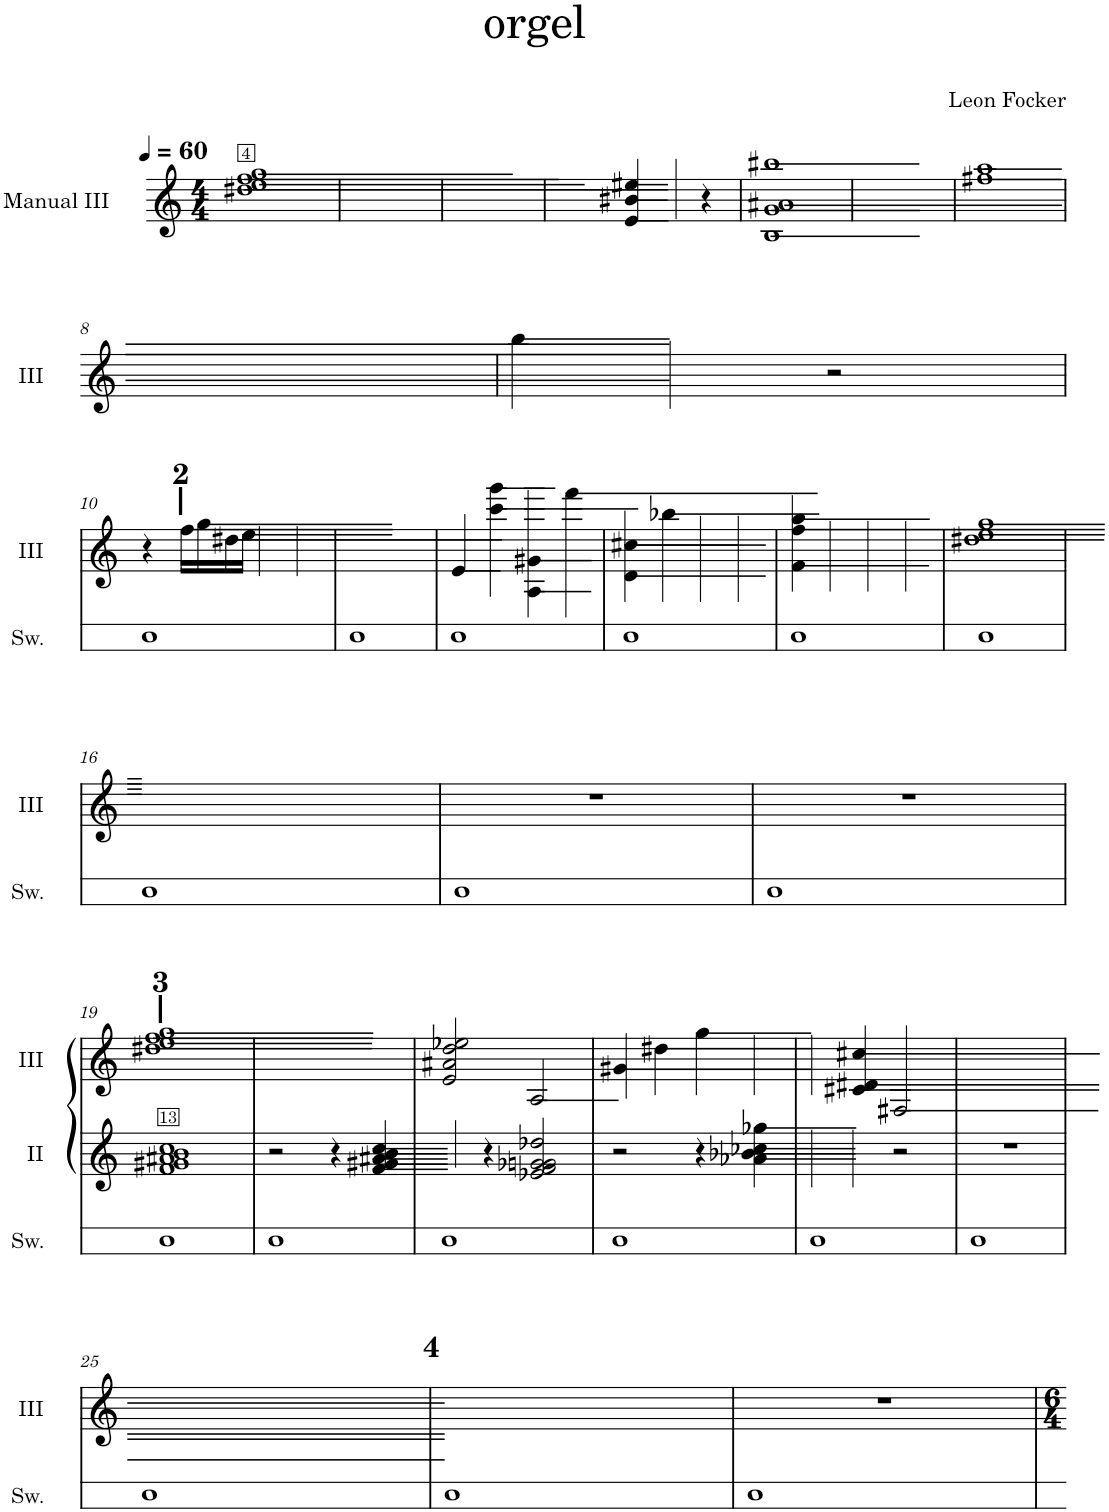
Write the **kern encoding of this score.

**kern	**kern	**kern
*part3	*part2	*part1
*staff3	*staff2	*staff1
*I"Schweller	*I"Manual II	*I"Manual III
*I'Sw.	*I'II	*I'III
*stria2	*stria5	*
*clefG2	*clefG2	*clefG2
*Trd7c12	*	*
*k[]	*k[]	*k[]
*M4/4	*M4/4	*M4/4
*MM60	*MM60	*MM60
=1	=1	=1
!	!	!LO:TX:a:t=4
1r	1r	1dd#X 1ee 1ff 1gg
=2	=2	=2
1r	1r	1dd#X 1ee 1ff 1gg
=3	=3	=3
1r	1r	1dd#X 1ee 1ff 1gg
=4	=4	=4
1r	1r	8ffL
.	.	8eeJ
.	.	4e/ 4b#X/ 4dd#X/ 4ee#X/
.	.	4e/ 4b#/ 4dd#/ 4ee#/
.	.	4r
=5	=5	=5
1r	1r	1B 1g 1a#X 1bb#X
=6	=6	=6
1r	1r	1B 1g 1a#X 1bb#X
=7	=7	=7
1r	1r	1a#X 1ff#X 1aa
!!LO:LB:g=z
=8	=8	=8
1r	1r	1a#X 1ff#X 1aa
=9	=9	=9
1r	1r	4a#X\ 4ff#X\ 4aa\ 4bb\
.	.	4a#\ 4ff#\ 4aa\ 4bb\
.	.	2r
!!LO:LB:g=z
!!LO:REH:place=s1:a:t=:qo=1
!!LO:REH:place=s1:a:t=|:qo=1
!!LO:REH:place=s1:a:B:cj:enc=none:fs=14:t=2:qo=1
=10	=10	=10
1G	1r	4r
.	.	16ff\LL
.	.	16gg\
.	.	16dd#X\
.	.	16ee\JJ
.	.	4dd#\ 4gg\
.	.	4dd#\ 4gg\
=11	=11	=11
1G	1r	1dd#X 1ee 1ff 1gg
=12	=12	=12
1G	1r	4e/ 4dd#X/
.	.	4e\ 4dd#\ 4ccc\ 4ggg\
.	.	4A\ 4g#X\ 4ggg\
.	.	4A\ 4g#\ 4fff\
=13	=13	=13
1G	1r	4d\ 4cc#X\ 4ccc\
.	.	4d\ 4cc#\ 4bb-X\
.	.	4d\ 4cc#\ 4bb-\
.	.	4d\ 4cc#\ 4bb-\
=14	=14	=14
1G	1r	4f\ 4ff\ 4aa\ 4bb-X\ 4fff\
.	.	4f\ 4ff\ 4aa\
.	.	4f\ 4ff\ 4aa\
.	.	4f\ 4ff\ 4aa\
=15	=15	=15
1G	1r	1dd#X 1ee 1ff 1gg
!!LO:LB:g=z
=16	=16	=16
1G	1r	1dd#X 1ee 1ff 1gg
=17	=17	=17
1G	1r	1r
=18	=18	=18
1G	1r	1r
!!LO:LB:g=z
!!LO:REH:place=s1:a:t=
!!LO:REH:place=s1:a:t=|
!!LO:REH:place=s1:a:B:cj:enc=none:fs=14:t=3
=19	=19	=19
!	!LO:TX:a:t=13	!
1G	1f 1g#X 1a#X 1b 1cc	1dd#X 1ee 1ff 1gg
=20	=20	=20
1G	2r	1dd#X 1ee 1ff 1gg
.	4r	.
.	4f/ 4g#X/ 4a#X/ 4b/ 4cc/	.
=21	=21	=21
1G	4f/ 4g#X/ 4a#X/ 4b/ 4cc/	2e/ 2a#X/ 2dd/ 2ee-X/
.	4r	.
.	2e-X/ 2f/ 2g-X/ 2gn/ 2dd-X/	2A/
=22	=22	=22
1G	2r	4A/ 4g#X/
.	.	4g#\ 4dd#X\
.	4r	4g#\ 4dd#\ 4gg\
.	4a-X\ 4b-X\ 4cc-X\ 4gg-X\	4g#\ 4dd#\ 4gg\
=23	=23	=23
1G	4a-X\ 4b-X\ 4cc-X\ 4gg-X\	4g#X\ 4dd#X\ 4gg\
.	4a-\ 4b-\ 4cc-\ 4gg-\	4c#X/ 4d#X/ 4cc#X/
.	2r	2F#X/ 2c#/ 2d#/ 2cc#/
=24	=24	=24
1G	1r	1F#X 1c#X 1d#X 1cc#X
!!LO:LB:g=z
=25	=25	=25
1G	1r	1F#X 1c#X 1d#X 1cc#X
!!LO:REH:place=s1:a:B:cj:enc=none:fs=14:t=4
=26	=26	=26
1G	1r	1F#X 1c#X 1d#X 1cc#X
=27	=27	=27
1G	1r	1r
=	=	=
*-	*-	*-
